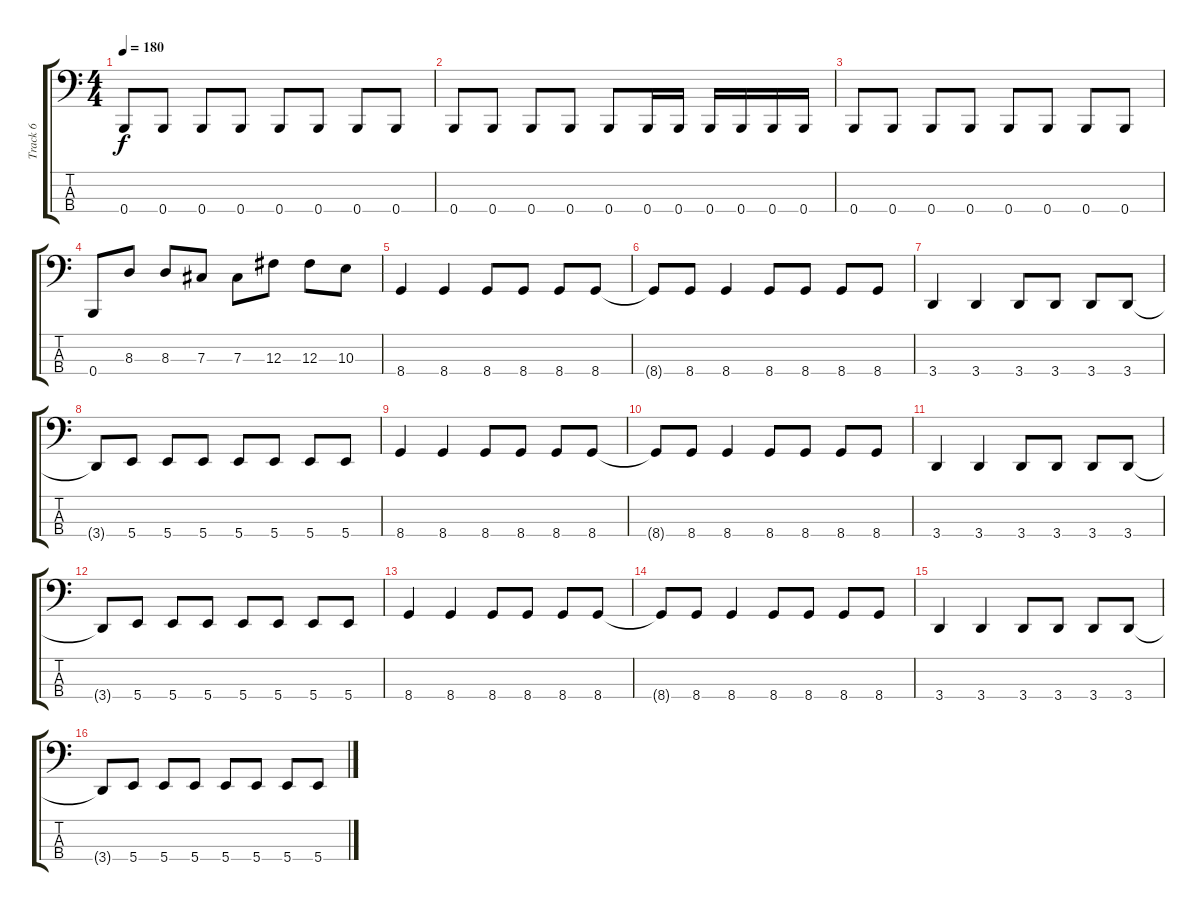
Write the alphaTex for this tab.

\track ("Track 6" "Track 6") {instrument electricbasspick}
\staff {score tabs}
\tuning (E2 B1 Gb1 B0) {hide}
\ts (4 4)
\tempo 180
\clef f4
\ks c
0.4.8{dy f} 0.4.8 0.4.8 0.4.8 0.4.8 0.4.8 0.4.8 0.4.8 |
0.4.8 0.4.8 0.4.8 0.4.8 0.4.8 0.4.16 0.4.16 0.4.16 0.4.16 0.4.16 0.4.16 |
0.4.8 0.4.8 0.4.8 0.4.8 0.4.8 0.4.8 0.4.8 0.4.8 |
0.4.8 8.3.8 8.3.8 7.3.8 7.3.8 12.3.8 12.3.8 10.3.8 |
8.4.4 8.4.4 8.4.8 8.4.8 8.4.8 8.4.8 |
8.4{t}.8 8.4.8 8.4.4 8.4.8 8.4.8 8.4.8 8.4.8 |
3.4.4 3.4.4 3.4.8 3.4.8 3.4.8 3.4.8 |
3.4{t}.8 5.4.8 5.4.8 5.4.8 5.4.8 5.4.8 5.4.8 5.4.8 |
8.4.4 8.4.4 8.4.8 8.4.8 8.4.8 8.4.8 |
8.4{t}.8 8.4.8 8.4.4 8.4.8 8.4.8 8.4.8 8.4.8 |
3.4.4 3.4.4 3.4.8 3.4.8 3.4.8 3.4.8 |
3.4{t}.8 5.4.8 5.4.8 5.4.8 5.4.8 5.4.8 5.4.8 5.4.8 |
8.4.4 8.4.4 8.4.8 8.4.8 8.4.8 8.4.8 |
8.4{t}.8 8.4.8 8.4.4 8.4.8 8.4.8 8.4.8 8.4.8 |
3.4.4 3.4.4 3.4.8 3.4.8 3.4.8 3.4.8 |
3.4{t}.8 5.4.8 5.4.8 5.4.8 5.4.8 5.4.8 5.4.8 5.4.8
